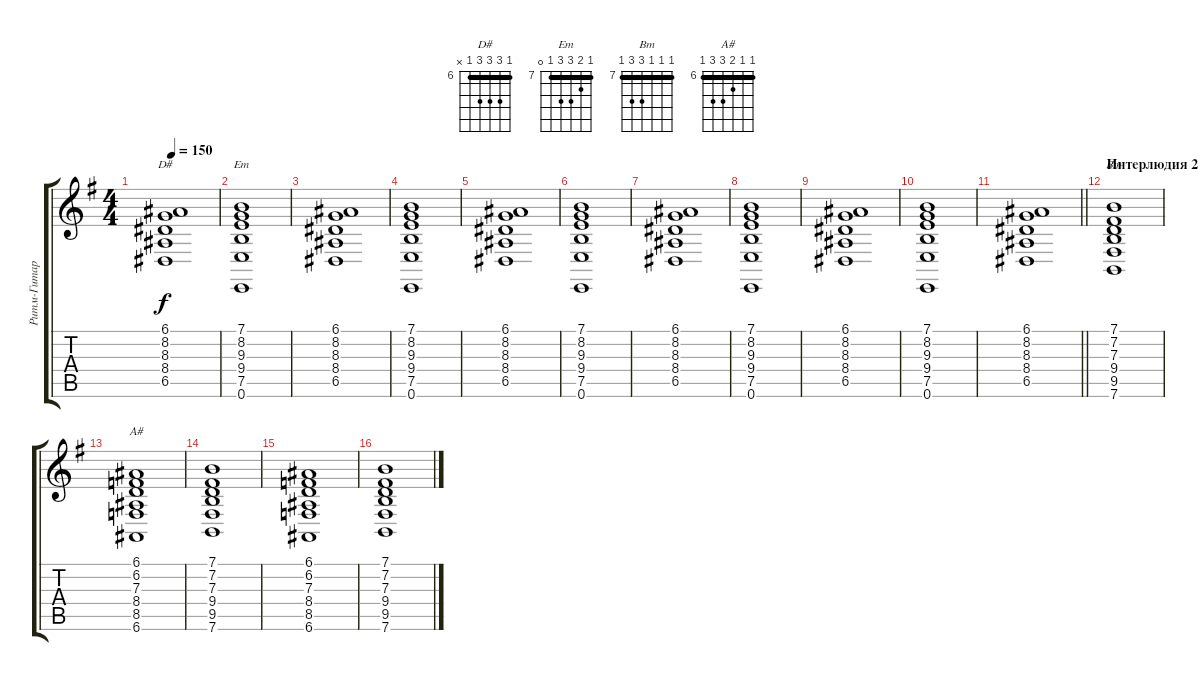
\track ("Ритм-Гитара (Бой)" "Ритм-Гитар") {instrument orchestralharp}
\staff {score tabs}
\tuning (E4 B3 G3 D3 A2 E2) {hide}
\chord ("D#" 6 8 8 8 6 x) {firstfret 6 barre 6}
\chord ("Em" 7 8 9 9 7 0) {firstfret 7 barre 7}
\chord ("Bm" 7 7 7 9 9 7) {firstfret 7 barre 7}
\chord ("A#" 6 6 7 8 8 6) {firstfret 6 barre 6}
\ts (4 4)
\tempo 150
\clef g2
\ks eminor
(6.1 8.2 8.3 8.4 6.5).1{ch "D#" dy f} |
(7.1 8.2 9.3 9.4 7.5 0.6).1{ch "Em"} |
(6.1 8.2 8.3 8.4 6.5).1 |
(7.1 8.2 9.3 9.4 7.5 0.6).1 |
(6.1 8.2 8.3 8.4 6.5).1 |
(7.1 8.2 9.3 9.4 7.5 0.6).1 |
(6.1 8.2 8.3 8.4 6.5).1 |
(7.1 8.2 9.3 9.4 7.5 0.6).1 |
(6.1 8.2 8.3 8.4 6.5).1 |
(7.1 8.2 9.3 9.4 7.5 0.6).1 |
\barLineRight lightlight
(6.1 8.2 8.3 8.4 6.5).1 |
\section ("" "Интерлюдия 2")
(7.1 7.2 7.3 9.4 9.5 7.6).1{ch "Bm"} |
(6.1 6.2 7.3 8.4 8.5 6.6).1{ch "A#"} |
(7.1 7.2 7.3 9.4 9.5 7.6).1 |
(6.1 6.2 7.3 8.4 8.5 6.6).1 |
(7.1 7.2 7.3 9.4 9.5 7.6).1
